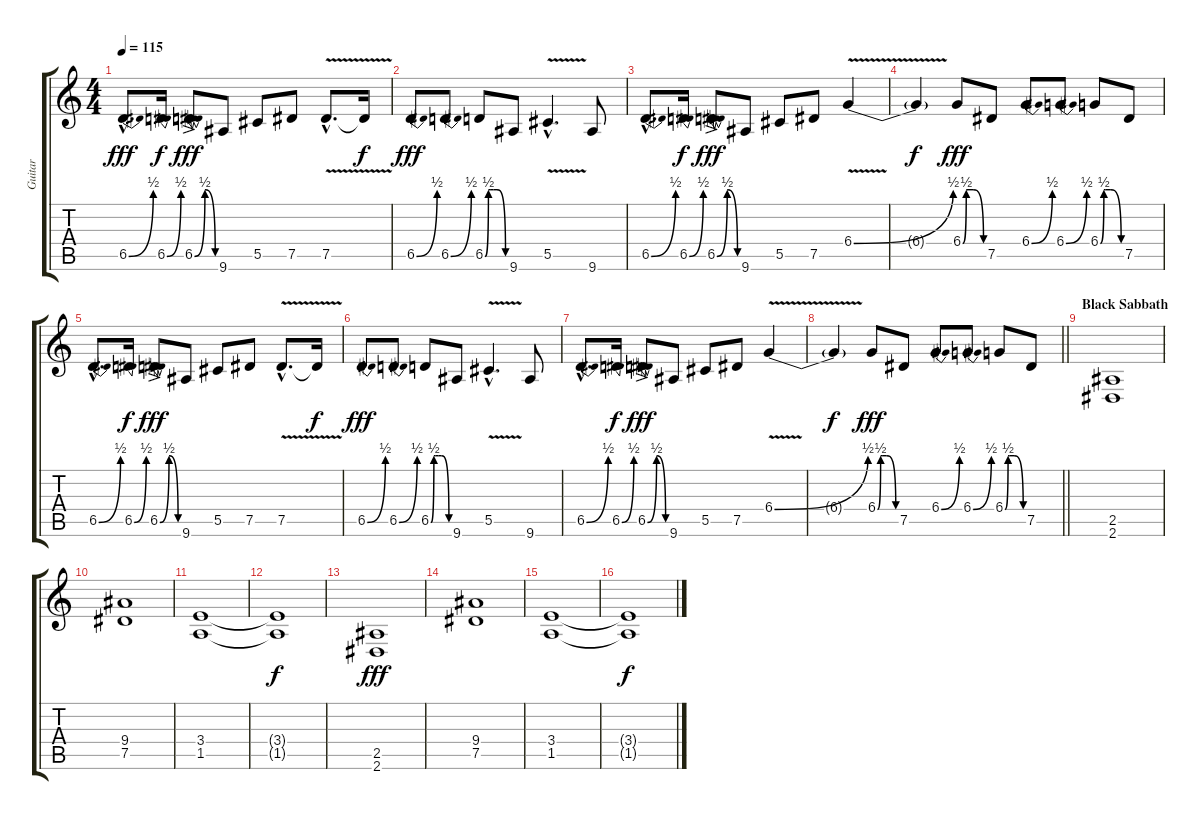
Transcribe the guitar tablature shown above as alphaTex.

\track ("Guitar" "Guitar") {instrument overdrivenguitar}
\staff {score tabs}
\tuning (Eb4 Bb3 Gb3 Db3 Ab2 Db2) {hide}
\ts (4 4)
\tempo 115
\clef g2
\ks c
6.5{be (bend 0 0 60 2) hac}.8{d dy fff} 6.5{be (bend 0 0 60 2)}.16{dy f} 6.5{be (bendrelease 0 0 10 2 30 2 60 0) ac}.8{dy fff} 9.6.8 5.5.8 7.5.8 7.5{v hac}.8{d} 7.5{t}.16{dy f} |
6.5{be (bend 0 0 60 2)}.8{dy fff} 6.5{be (bend 0 0 60 2)}.8 6.5{be (custom 0 0 10 2 15 2 25 2 35 2 60 0)}.8 9.6.8 5.5{v hac}.4{d} 9.6.8 |
6.5{be (bend 0 0 60 2) hac}.8{d} 6.5{be (bend 0 0 60 2)}.16{dy f} 6.5{be (bendrelease 0 0 10 2 30 2 60 0) ac}.8{dy fff} 9.6.8 5.5.8 7.5.8 6.4{be (bend 0 0 60 2) v}.4 |
6.4{t}.4{dy f} 6.4{be (custom 0 0 10 2 15 2 30 2 60 0)}.8{dy fff} 7.5.8 6.4{be (bend 0 0 60 2)}.8 6.4{be (bend 0 0 60 2)}.8 6.4{be (custom 0 0 10 2 15 2 30 2 60 0)}.8 7.5.8 |
6.5{be (bend 0 0 60 2) hac}.8{d} 6.5{be (bend 0 0 60 2)}.16{dy f} 6.5{be (bendrelease 0 0 10 2 30 2 60 0) ac}.8{dy fff} 9.6.8 5.5.8 7.5.8 7.5{v hac}.8{d} 7.5{t}.16{dy f} |
6.5{be (bend 0 0 60 2)}.8{dy fff} 6.5{be (bend 0 0 60 2)}.8 6.5{be (custom 0 0 10 2 15 2 25 2 35 2 60 0)}.8 9.6.8 5.5{v hac}.4{d} 9.6.8 |
6.5{be (bend 0 0 60 2) hac}.8{d} 6.5{be (bend 0 0 60 2)}.16{dy f} 6.5{be (bendrelease 0 0 10 2 30 2 60 0) ac}.8{dy fff} 9.6.8 5.5.8 7.5.8 6.4{be (bend 0 0 60 2) v}.4 |
\barLineRight lightlight
6.4{t}.4{dy f} 6.4{be (custom 0 0 10 2 15 2 30 2 60 0)}.8{dy fff} 7.5.8 6.4{be (bend 0 0 60 2)}.8 6.4{be (bend 0 0 60 2)}.8 6.4{be (custom 0 0 10 2 15 2 30 2 60 0)}.8 7.5.8 |
\section ("" "Black Sabbath")
(2.5 2.6).1 |
(9.4 7.5).1 |
(3.4 1.5).1 |
(3.4{t} 1.5{t}).1{dy f} |
(2.5 2.6).1{dy fff} |
(9.4 7.5).1 |
(3.4 1.5).1 |
(3.4{t} 1.5{t}).1{dy f}
